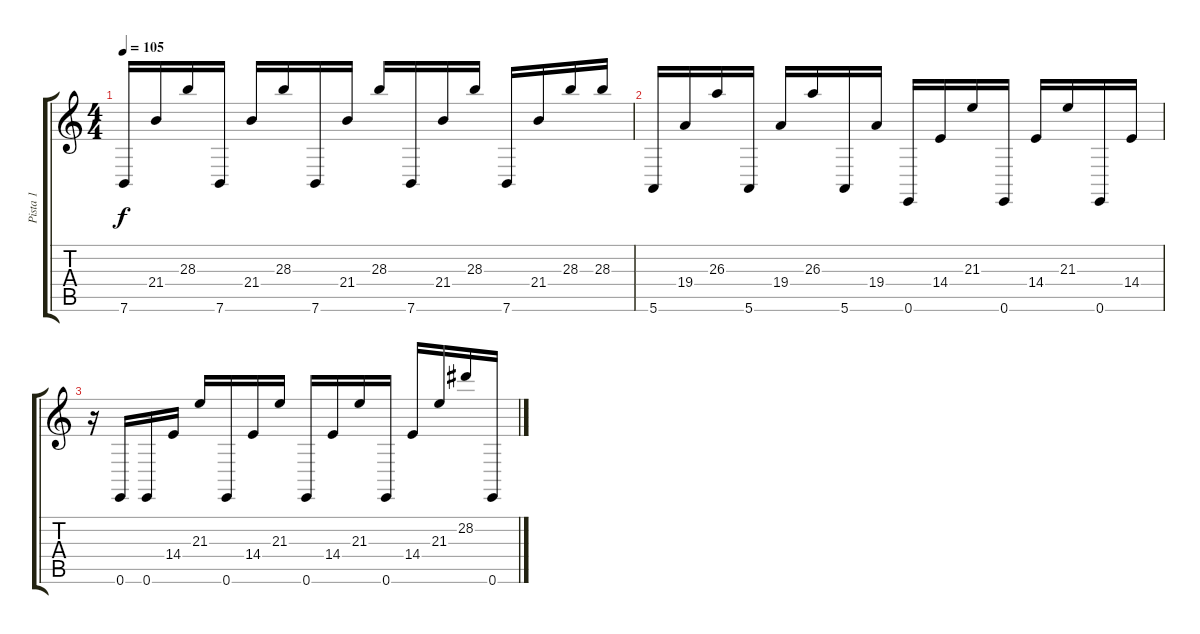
\track ("Pista 1" "Pista 1") {instrument electricpiano1}
\staff {score tabs}
\tuning (E4 B3 G3 D3 A2 E2) {hide}
\ts (4 4)
\tempo 105
\clef g2
\ks c
7.6.16{dy f} 21.4.16 28.3.16 7.6.16 21.4.16 28.3.16 7.6.16 21.4.16 28.3.16 7.6.16 21.4.16 28.3.16 7.6.16 21.4.16 28.3.16 28.3.16 |
5.6.16 19.4.16 26.3.16 5.6.16 19.4.16 26.3.16 5.6.16 19.4.16 0.6.16 14.4.16 21.3.16 0.6.16 14.4.16 21.3.16 0.6.16 14.4.16 |
r.16 0.6.16 0.6.16 14.4.16 21.3.16 0.6.16 14.4.16 21.3.16 0.6.16 14.4.16 21.3.16 0.6.16 14.4.16 21.3.16 28.2.16 0.6.16
